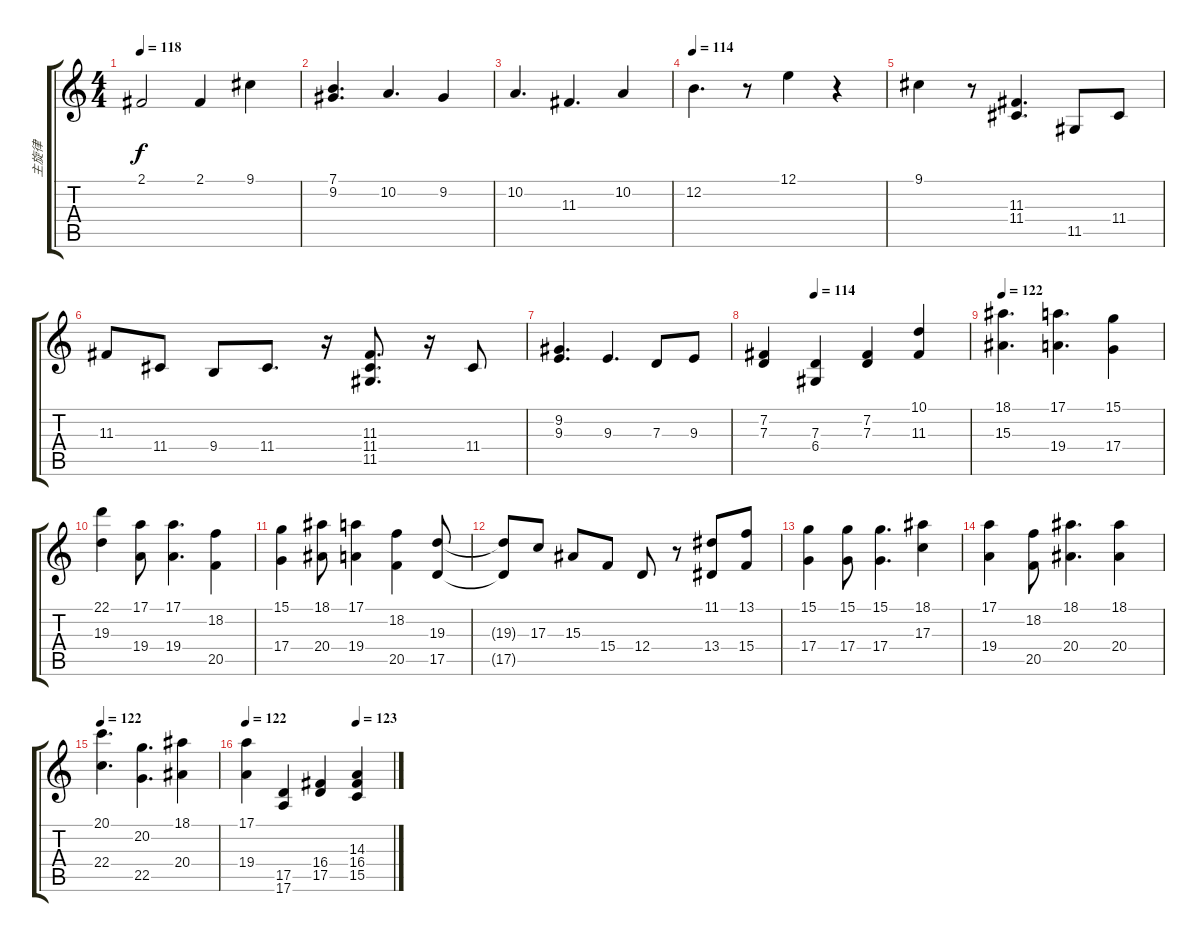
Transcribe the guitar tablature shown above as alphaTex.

\track ("主旋律" "主旋律") {instrument acousticgrandpiano}
\staff {score tabs}
\tuning (E4 B3 G3 D3 A2 E2) {hide}
\ts (4 4)
\tempo 118
\clef g2
\ks c
2.1.2{dy f} 2.1.4 9.1.4 |
(7.1 9.2).4{d} 10.2.4{d} 9.2.4 |
10.2.4{d} 11.3.4{d} 10.2.4 |
\tempo 114
12.2.4{d} r.8 12.1.4 r.4 |
9.1.4 r.8 (11.3 11.4).4{d} 11.5.8 11.4.8 |
11.3.8 11.4.8 9.4.8 11.4.8{d} r.16 (11.3 11.4 11.5).8{d} r.16 11.4.8 |
(9.2 9.3).4{d} 9.3.4{d} 7.3.8 9.3.8 |
\tempo (114 0.25)
(7.2 7.3).4 (7.3 6.4).4 (7.2 7.3).4 (10.1 11.3).4 |
\tempo 122
(18.1 15.3).4{d} (17.1 19.4).4{d} (15.1 17.4).4 |
(22.1 19.3).4 (17.1 19.4).8 (17.1 19.4).4{d} (18.2 20.5).4 |
(15.1 17.4).4 (18.1 20.4).8 (17.1 19.4).4 (18.2 20.5).4 (19.3 17.5).8 |
(19.3{t} 17.5{t}).8 17.3.8 15.3.8 15.4.8 12.4.8 r.8 (11.1 13.4).8 (13.1 15.4).8 |
(15.1 17.4).4 (15.1 17.4).8 (15.1 17.4).4{d} (18.1 17.3).4 |
(17.1 19.4).4 (18.2 20.5).8 (18.1 20.4).4{d} (18.1 20.4).4 |
\tempo 122
(20.1 22.4).4{d} (20.2 22.5).4{d} (18.1 20.4).4 |
\tempo 122
\tempo (123 0.75)
(17.1 19.4).4 (17.5 17.6).4 (16.4 17.5).4 (14.3 16.4 15.5).4
